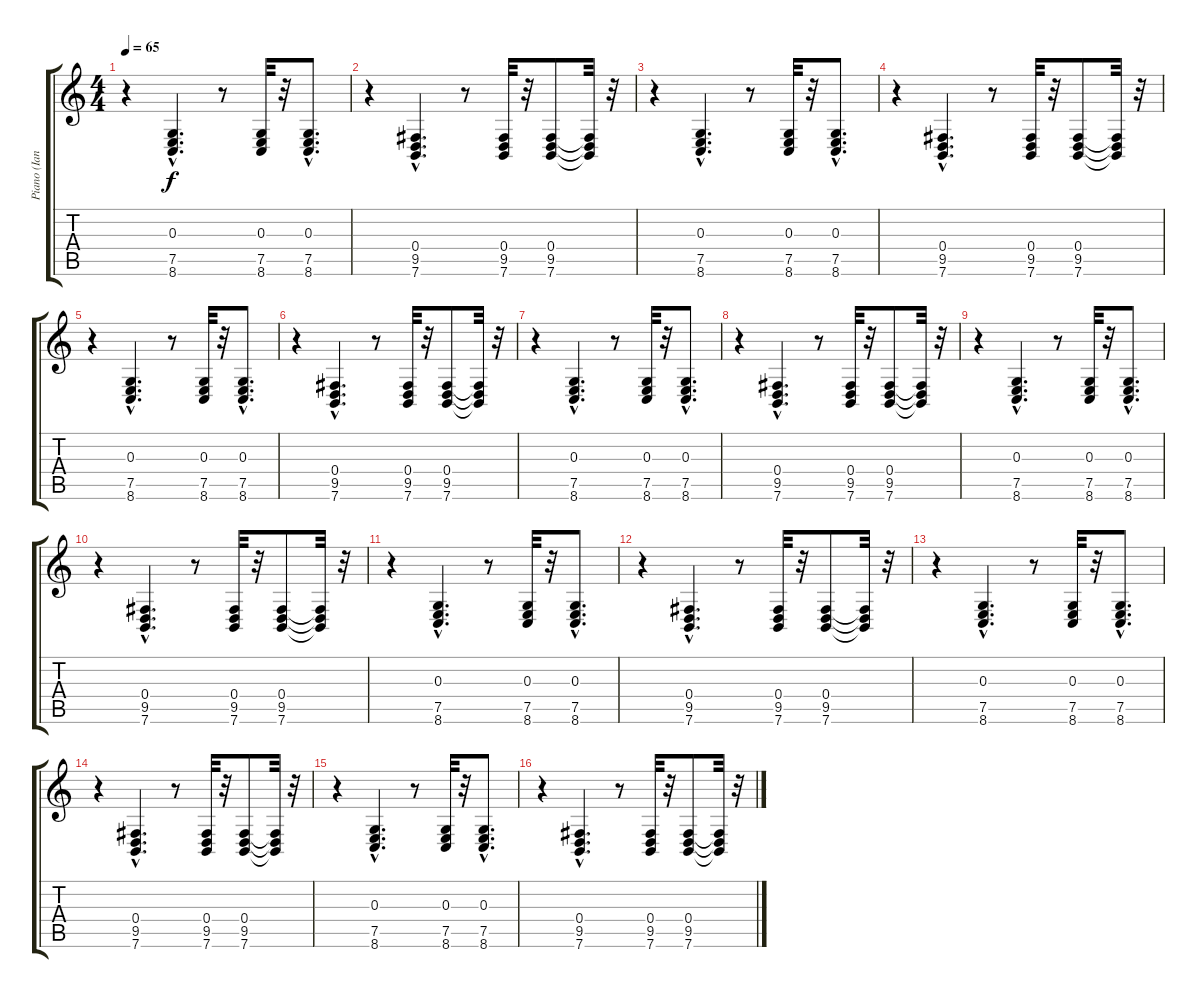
\track ("Piano (Ian McDonald)" "Piano (Ian") {instrument acousticgrandpiano}
\staff {score tabs}
\tuning (E4 B3 G3 D3 A2 E2) {hide}
\ts (4 4)
\tempo 65
\clef g2
\ks c
r.4{dy f} (0.3{hac} 7.5{hac} 8.6{hac}).4{d} r.8 (0.3 7.5 8.6).32 r.32 (0.3{hac} 7.5{hac} 8.6{hac}).8{d} |
r.4 (0.4{hac} 9.5{hac} 7.6{hac}).4{d} r.8 (0.4 9.5 7.6).32 r.32 (0.4 9.5 7.6).8 (0.4{t} 9.5{t} 7.6{t}).32 r.32 |
r.4 (0.3{hac} 7.5{hac} 8.6{hac}).4{d} r.8 (0.3 7.5 8.6).32 r.32 (0.3{hac} 7.5{hac} 8.6{hac}).8{d} |
r.4 (0.4{hac} 9.5{hac} 7.6{hac}).4{d} r.8 (0.4 9.5 7.6).32 r.32 (0.4 9.5 7.6).8 (0.4{t} 9.5{t} 7.6{t}).32 r.32 |
r.4 (0.3{hac} 7.5{hac} 8.6{hac}).4{d} r.8 (0.3 7.5 8.6).32 r.32 (0.3{hac} 7.5{hac} 8.6{hac}).8{d} |
r.4 (0.4{hac} 9.5{hac} 7.6{hac}).4{d} r.8 (0.4 9.5 7.6).32 r.32 (0.4 9.5 7.6).8 (0.4{t} 9.5{t} 7.6{t}).32 r.32 |
r.4 (0.3{hac} 7.5{hac} 8.6{hac}).4{d} r.8 (0.3 7.5 8.6).32 r.32 (0.3{hac} 7.5{hac} 8.6{hac}).8{d} |
r.4 (0.4{hac} 9.5{hac} 7.6{hac}).4{d} r.8 (0.4 9.5 7.6).32 r.32 (0.4 9.5 7.6).8 (0.4{t} 9.5{t} 7.6{t}).32 r.32 |
r.4 (0.3{hac} 7.5{hac} 8.6{hac}).4{d} r.8 (0.3 7.5 8.6).32 r.32 (0.3{hac} 7.5{hac} 8.6{hac}).8{d} |
r.4 (0.4{hac} 9.5{hac} 7.6{hac}).4{d} r.8 (0.4 9.5 7.6).32 r.32 (0.4 9.5 7.6).8 (0.4{t} 9.5{t} 7.6{t}).32 r.32 |
r.4 (0.3{hac} 7.5{hac} 8.6{hac}).4{d} r.8 (0.3 7.5 8.6).32 r.32 (0.3{hac} 7.5{hac} 8.6{hac}).8{d} |
r.4 (0.4{hac} 9.5{hac} 7.6{hac}).4{d} r.8 (0.4 9.5 7.6).32 r.32 (0.4 9.5 7.6).8 (0.4{t} 9.5{t} 7.6{t}).32 r.32 |
r.4 (0.3{hac} 7.5{hac} 8.6{hac}).4{d} r.8 (0.3 7.5 8.6).32 r.32 (0.3{hac} 7.5{hac} 8.6{hac}).8{d} |
r.4 (0.4{hac} 9.5{hac} 7.6{hac}).4{d} r.8 (0.4 9.5 7.6).32 r.32 (0.4 9.5 7.6).8 (0.4{t} 9.5{t} 7.6{t}).32 r.32 |
r.4 (0.3{hac} 7.5{hac} 8.6{hac}).4{d} r.8 (0.3 7.5 8.6).32 r.32 (0.3{hac} 7.5{hac} 8.6{hac}).8{d} |
r.4 (0.4{hac} 9.5{hac} 7.6{hac}).4{d} r.8 (0.4 9.5 7.6).32 r.32 (0.4 9.5 7.6).8 (0.4{t} 9.5{t} 7.6{t}).32 r.32
